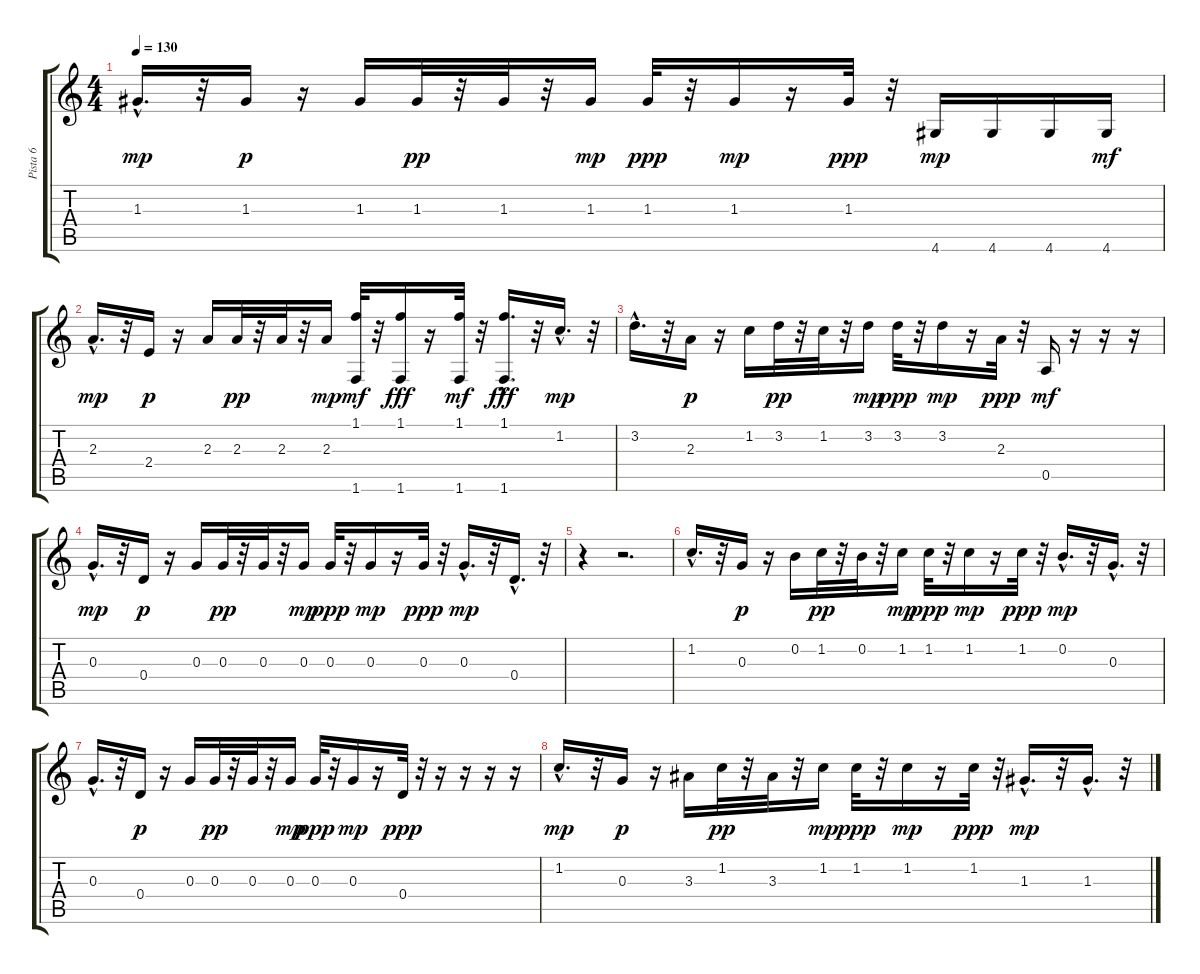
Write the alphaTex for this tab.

\track ("Pista 6" "Pista 6") {instrument electricbasspick}
\staff {score tabs}
\tuning (E4 B3 G3 D3 A2 E2) {hide}
\ts (4 4)
\tempo 130
\clef g2
\ks c
1.3{hac}.16{d dy mp} r.32 1.3.16{dy p} r.16 1.3.16 1.3.32{dy pp} r.32 1.3.32 r.32 1.3.16{dy mp} 1.3.32{dy ppp} r.32 1.3.16{dy mp} r.16 1.3.32{dy ppp} r.32 4.6.16{dy mp} 4.6.16 4.6.16 4.6.16{dy mf} |
2.3{hac}.16{d dy mp} r.32 2.4.16{dy p} r.16 2.3.16 2.3.32{dy pp} r.32 2.3.32 r.32 2.3.16{dy mp} (1.1 1.6).32{dy mf} r.32 (1.1 1.6).16{dy fff} r.16 (1.1 1.6).32{dy mf} r.32 (1.1{hac} 1.6{hac}).16{d dy fff} r.32 1.2{hac}.16{d dy mp} r.32 |
3.2{hac}.16{d} r.32 2.3.16{dy p} r.16 1.2.16 3.2.32{dy pp} r.32 1.2.32 r.32 3.2.16{dy mp} 3.2.32{dy ppp} r.32 3.2.16{dy mp} r.16 2.3.32{dy ppp} r.32 0.5.16{dy mf} r.16 r.16 r.16 |
0.3{hac}.16{d dy mp} r.32 0.4.16{dy p} r.16 0.3.16 0.3.32{dy pp} r.32 0.3.32 r.32 0.3.16{dy mp} 0.3.32{dy ppp} r.32 0.3.16{dy mp} r.16 0.3.32{dy ppp} r.32 0.3{hac}.16{d dy mp} r.32 0.4{hac}.16{d} r.32 |
r.4 r.2{d} |
1.2{hac}.16{d} r.32 0.3.16{dy p} r.16 0.2.16 1.2.32{dy pp} r.32 0.2.32 r.32 1.2.16{dy mp} 1.2.32{dy ppp} r.32 1.2.16{dy mp} r.16 1.2.32{dy ppp} r.32 0.2{hac}.16{d dy mp} r.32 0.3{hac}.16{d} r.32 |
0.3{hac}.16{d} r.32 0.4.16{dy p} r.16 0.3.16 0.3.32{dy pp} r.32 0.3.32 r.32 0.3.16{dy mp} 0.3.32{dy ppp} r.32 0.3.16{dy mp} r.16 0.4.32{dy ppp} r.32 r.16 r.16 r.16 r.16 |
1.2{hac}.16{d dy mp} r.32 0.3.16{dy p} r.16 3.3.16 1.2.32{dy pp} r.32 3.3.32 r.32 1.2.16{dy mp} 1.2.32{dy ppp} r.32 1.2.16{dy mp} r.16 1.2.32{dy ppp} r.32 1.3{hac}.16{d dy mp} r.32 1.3{hac}.16{d} r.32
